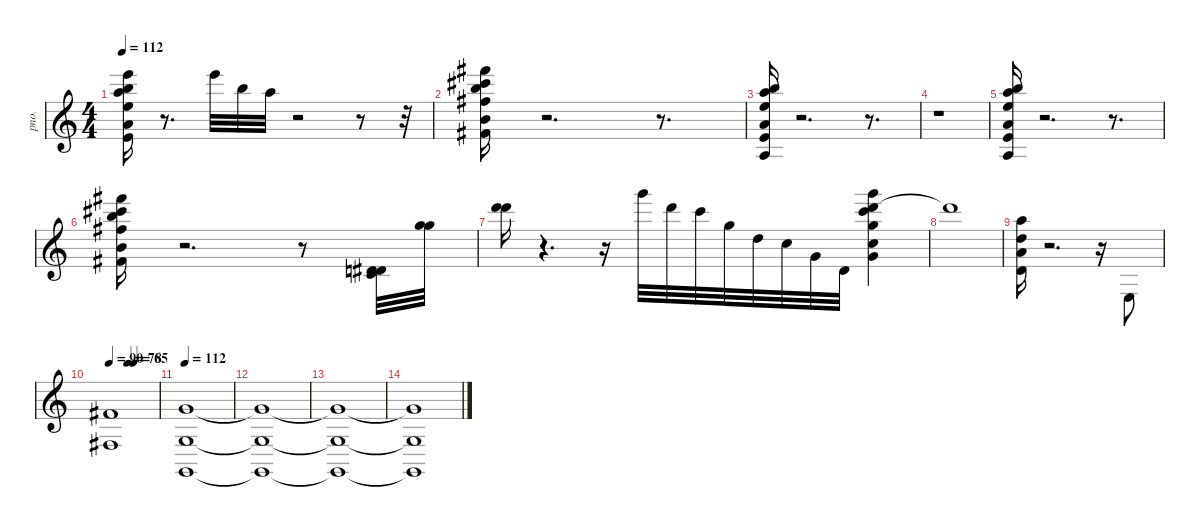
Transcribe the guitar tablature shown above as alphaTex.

\defaultSystemsLayout 4
\hideDynamics
\bracketExtendMode nobrackets
\otherSystemsTrackNameOrientation horizontal
\track ("Piano" "pno.") {instrument acousticgrandpiano}
\staff {score}
\tuning (E4 B3 G3 D3 A2 E2)
\ts (4 4)
\tempo 112
\clef g2
\ks c
(24.1 24.2 26.3 26.4 24.5 24.6).16{dy mf beam Down} r.8{d beam Down} 24.1.32{beam Down} 24.2.32{beam Down} 22.2.32{beam Down} r.2{beam Down} r.8{beam Down} r.32{beam Down} |
(26.1{acc #} 26.2{acc #} 28.3 28.4{acc #} 26.5 26.6{acc #}).16{dy mp beam Down} r.2{d beam Down} r.8{d beam Down} |
(19.1 22.2 21.3 19.4 19.5 17.6).16{beam Up} r.2{d beam Up} r.8{d beam Up} |
r.1{beam Down} |
(19.1 22.2 21.3 19.4 19.5 17.6).16{beam Up} r.2{d beam Up} r.8{d beam Up} |
(26.1{acc #} 26.2{acc #} 28.3 28.4{acc #} 26.5 26.6{acc #}).16{beam Down} r.2{d beam Down} r.8{beam Down} (4.2{acc #} 7.3 10.4).32{dy mf beam Up} (20.2 24.3).32{beam Up} |
(22.1 27.2).16{beam Down} r.4{d beam Down} r.16{beam Down} 27.1.32{dy f beam Down} 22.1.32{beam Down} 20.1.32{beam Down} 20.2.32{beam Down} 19.3.32{beam Down} 17.3.32{beam Down} 17.4.32{beam Down} 17.5.32{beam Down} (27.1 27.2 29.3 29.4 27.5 27.6).4{beam Down} |
27.2{t}.1{beam Down} |
(22.2 24.4 24.5 22.6).16{dy mp beam Down} r.2{d beam Down} r.16{beam Down} 12.6.8{dy f beam Up} |
\tempo 90
\tempo (78 0.375)
\tempo (65 0.5)
(16.4{acc #} 14.6{acc #}).1{beam Up} |
\tempo 112
(3.1 0.3 3.6).1{beam Up} |
(3.1{t} 0.3{t} 3.6{t}).1{beam Up} |
(3.1{t} 0.3{t} 3.6{t}).1{beam Up} |
(3.1{t} 0.3{t} 3.6{t}).1{beam Up}
